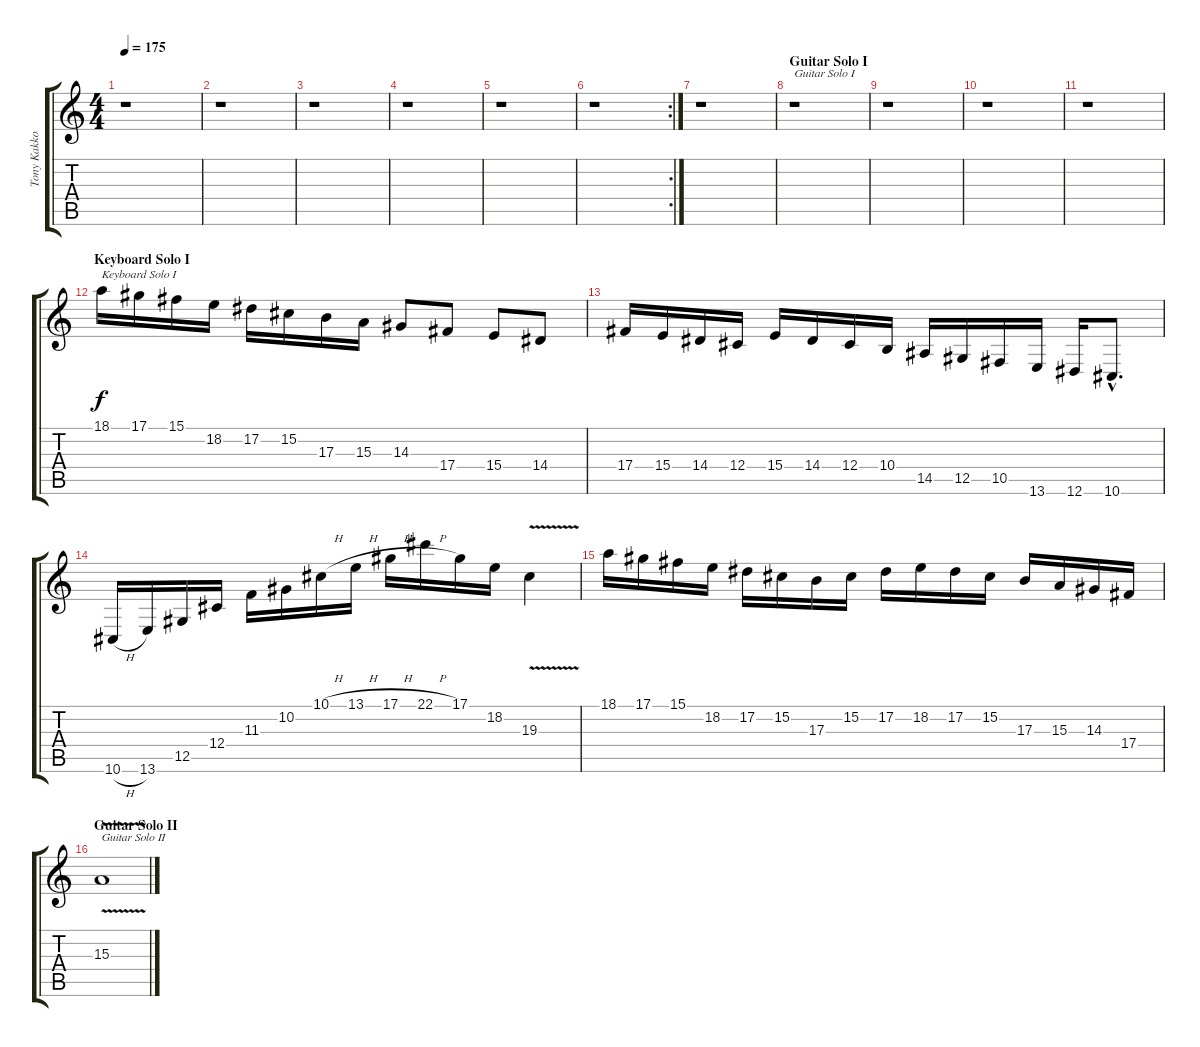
\track ("Tony Kakko" "Tony Kakko") {instrument harpsichord}
\staff {score tabs}
\tuning (Eb4 Bb3 Gb3 Db3 Ab2 Eb2) {hide}
\ts (4 4)
\tempo 175
\clef g2
\ks c
r.1{dy fff} |
r.1 |
r.1 |
r.1 |
r.1 |
\rc 2
r.1 |
r.1 |
\section ("" "Guitar Solo I")
r.1{txt "Guitar Solo I"} |
r.1 |
r.1 |
r.1 |
\section ("" "Keyboard Solo I")
18.1.16{txt "Keyboard Solo I" dy f volume 16 instrument clarinet} 17.1.16 15.1.16 18.2.16 17.2.16 15.2.16 17.3.16 15.3.16 14.3.8 17.4.8 15.4.8 14.4.8 |
17.4.16 15.4.16 14.4.16 12.4.16 15.4.16 14.4.16 12.4.16 10.4.16 14.5.16 12.5.16 10.5.16 13.6.16 12.6.16 10.6{hac}.8{d} |
10.6{h}.16 13.6.16 12.5.16 12.4.16 11.3.16 10.2.16 10.1{h}.16 13.1{h}.16 17.1{h}.16 22.1{h}.16 17.1.16 18.2.16 19.3{v}.4 |
18.1.16 17.1.16 15.1.16 18.2.16 17.2.16 15.2.16 17.3.16 15.2.16 17.2.16 18.2.16 17.2.16 15.2.16 17.3.16 15.3.16 14.3.16 17.4.16 |
\section ("" "Guitar Solo II")
15.3{v}.1{txt "Guitar Solo II"}
